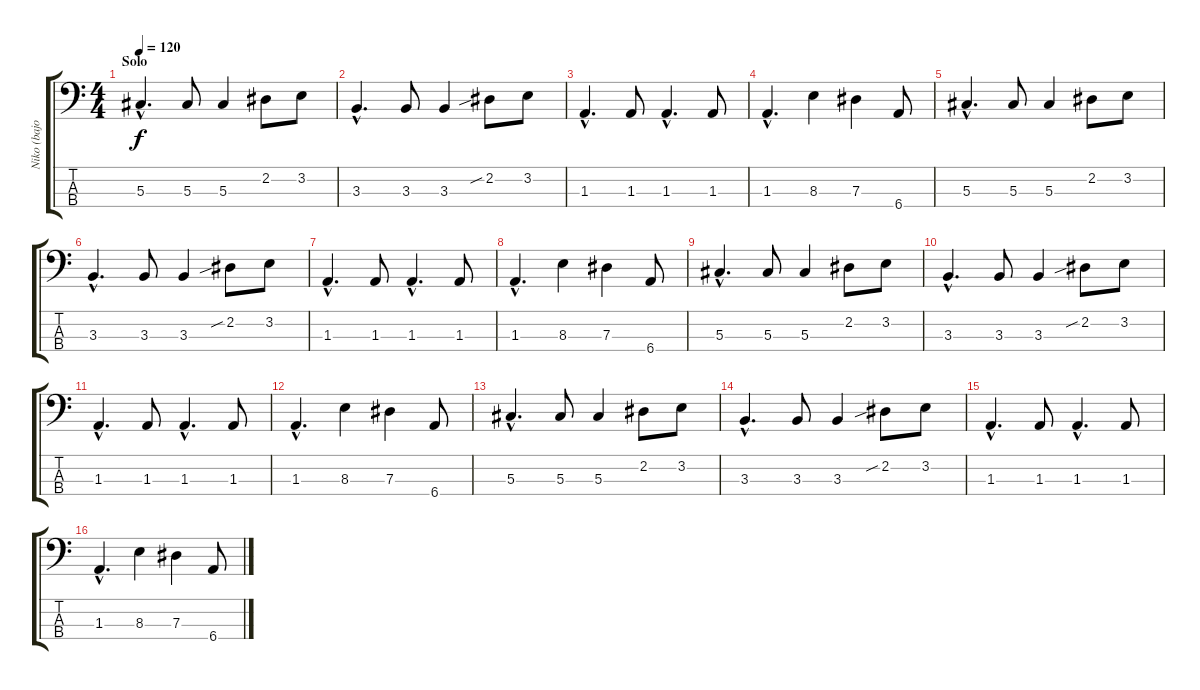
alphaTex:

\track ("Niko (bajo)" "Niko (bajo") {instrument electricbassfinger}
\staff {score tabs}
\tuning (Gb2 Db2 Ab1 Eb1) {hide}
\ts (4 4)
\section ("" "Solo")
\tempo 120
\clef f4
\ks c
5.3{hac}.4{d dy f} 5.3.8 5.3.4 2.2.8 3.2.8 |
3.3{hac}.4{d} 3.3.8 3.3.4 2.2{sib}.8 3.2.8 |
1.3{hac}.4{d} 1.3.8 1.3{hac}.4{d} 1.3.8 |
1.3{hac}.4{d} 8.3.4 7.3.4 6.4.8 |
5.3{hac}.4{d} 5.3.8 5.3.4 2.2.8 3.2.8 |
3.3{hac}.4{d} 3.3.8 3.3.4 2.2{sib}.8 3.2.8 |
1.3{hac}.4{d} 1.3.8 1.3{hac}.4{d} 1.3.8 |
1.3{hac}.4{d} 8.3.4 7.3.4 6.4.8 |
5.3{hac}.4{d} 5.3.8 5.3.4 2.2.8 3.2.8 |
3.3{hac}.4{d} 3.3.8 3.3.4 2.2{sib}.8 3.2.8 |
1.3{hac}.4{d} 1.3.8 1.3{hac}.4{d} 1.3.8 |
1.3{hac}.4{d} 8.3.4 7.3.4 6.4.8 |
5.3{hac}.4{d} 5.3.8 5.3.4 2.2.8 3.2.8 |
3.3{hac}.4{d} 3.3.8 3.3.4 2.2{sib}.8 3.2.8 |
1.3{hac}.4{d} 1.3.8 1.3{hac}.4{d} 1.3.8 |
1.3{hac}.4{d} 8.3.4 7.3.4 6.4.8
